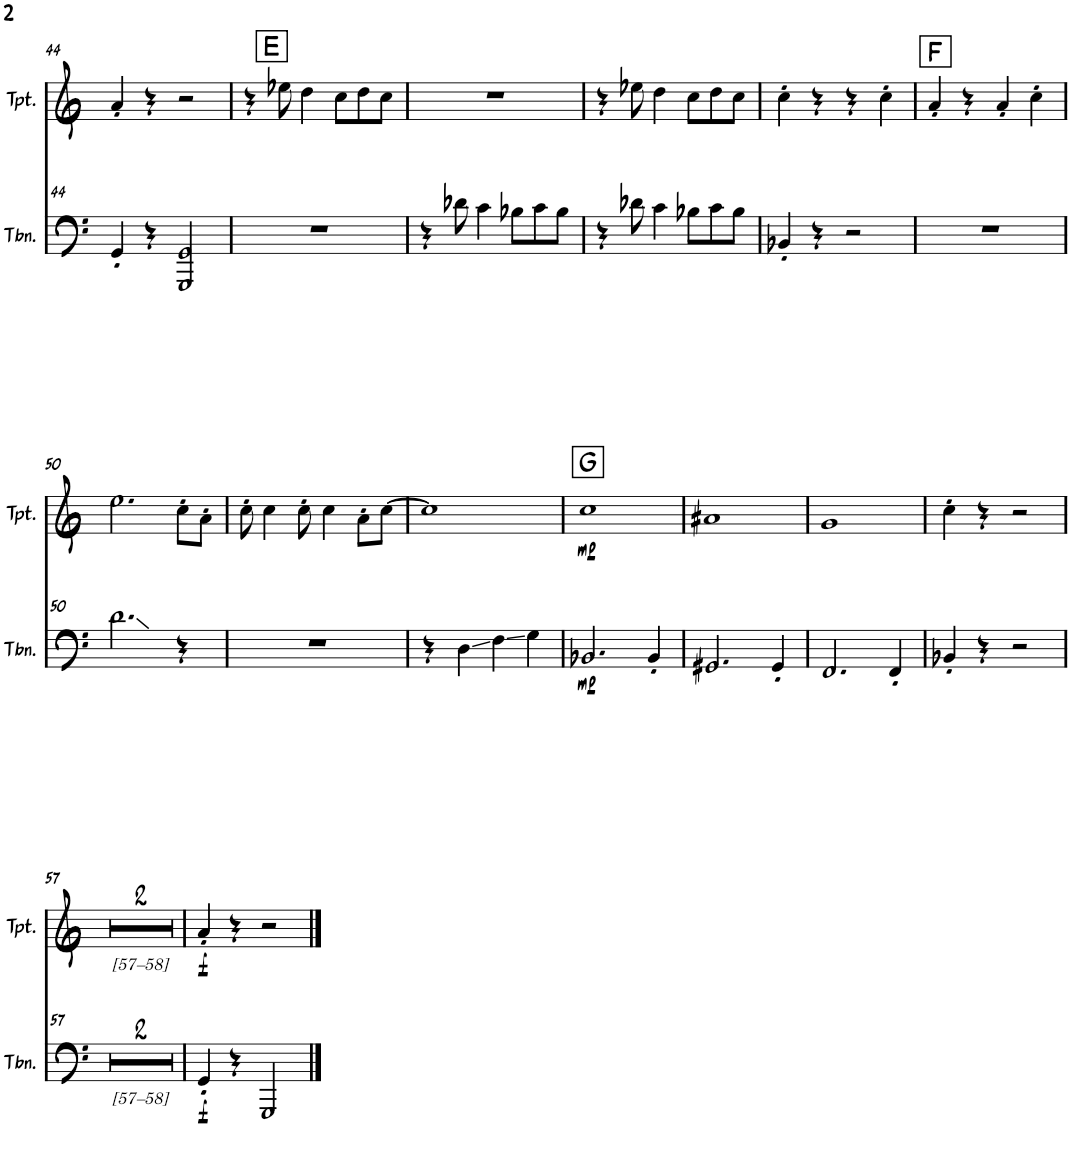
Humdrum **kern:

**kern	**kern	**kern	**dynam	**harte	**kern	**dynam	**kern	**dynam	**kern	**dynam
*part5	*part4	*part4	*part4	*part4	*part3	*part3	*part2	*part2	*part1	*part1
*staff6	*staff5	*staff4	*staff4/5	*	*staff3	*staff3	*staff2	*staff2	*staff1	*staff1
*I"Bass	*I"Piano	*	*	*	*I"Trombone	*	*I"Trumpet	*	*I"Altsaxofon	*
*I'Bass	*I'Piano	*	*	*	*I'Tbn.	*	*I'Tpt.	*	*I'Altsax.	*
!!LO:PB:g=z
*clefF4	*clefF4	*clefG2	*	*	*clefF4	*	*clefG2	*	*clefG2	*
*Trd7c12	*	*	*	*	*	*	*Trd1c2	*	*Trd5c9	*
*k[]	*	*k[b-e-]	*	*	*k[]	*	*k[]	*	*k[f#c#g#]	*
*M4/4	*M4/4	*M4/4	*	*	*M4/4	*	*M4/4	*	*M4/4	*
=44	=44	=44	=44	=44	=44	=44	=44	=44	=44	=44
4G	1GGG 1GG	1G 1B- 1d	.	.	4GG'/	.	4a'/	.	4ee'	.
4D	.	.	.	.	4r	.	4r	.	4r	.
4E	.	.	.	.	2GGG/ 2GG/	.	2r	.	2r	.
4F#X	.	.	.	.	.	.	.	.	.	.
!!LO:REH:place=s1:a:B:rj:fs=14:t=E
=45	=45	=45	=45	=45	=45	=45	=45	=45	=45	=45
!	!	!	!	!LO:H:kt=7	!	!	!	!	!	!
4C	1CCC 1CC	1c 1en 1g 1b-	.	C:7	1r	.	4r	.	4r	.
4C	.	.	.	.	.	.	8ee-X\	.	8bb-X	.
.	.	.	.	.	.	.	4dd\	.	4aa	.
4C	.	.	.	.	.	.	.	.	.	.
.	.	.	.	.	.	.	8cc\L	.	8ggn	.
4C	.	.	.	.	.	.	8dd\	.	8aa\L	.
.	.	.	.	.	.	.	8cc\J	.	8gg\J	.
=46	=46	=46	=46	=46	=46	=46	=46	=46	=46	=46
!	!	!	!	!LO:H:kt=aug	!	!	!	!	!	!
4BB-X	1CCC 1CC	1c 1en 1g#X	.	C:aug	4r	.	1r	.	1r	.
4BB-	.	.	.	.	8d-X\	.	.	.	.	.
.	.	.	.	.	4c\	.	.	.	.	.
4BB-	.	.	.	.	.	.	.	.	.	.
.	.	.	.	.	8B-X\L	.	.	.	.	.
4BB-	.	.	.	.	8c\	.	.	.	.	.
.	.	.	.	.	8B-\J	.	.	.	.	.
=47	=47	=47	=47	=47	=47	=47	=47	=47	=47	=47
!	!	!	!	!LO:H:kt=7	!	!	!	!	!	!
4FF	1FFFF 1FFF	1f 1a 1cc 1ee-	.	F:7	4r	.	4r	.	4r	.
4FF	.	.	.	.	8d-X\	.	8ee-X\	.	8bb-X	.
.	.	.	.	.	4c\	.	4dd\	.	4aa	.
4FF	.	.	.	.	.	.	.	.	.	.
.	.	.	.	.	8B-X\L	.	8cc\L	.	8ggn	.
4FF	.	.	.	.	8c\	.	8dd\	.	8aa\L	.
.	.	.	.	.	8B-\J	.	8cc\J	.	8gg\J	.
=48	=48	=48	=48	=48	=48	=48	=48	=48	=48	=48
4B-X	2.BBBB-X 2.BBB-X	2.B- 2.d 2.f	.	Bb:maj	4BB-X'/	.	4cc'\	.	4ggn'	.
4F	.	.	.	.	4r	.	4r	.	4r	.
4BB-X	.	.	.	.	2r	.	4r	.	4r	.
4D	4DDD 4DD	4d 4f#X 4a 4cc	.	.	.	.	4cc'\	.	4gg'	.
!!LO:REH:place=s1:a:B:rj:fs=14:t=F
=49	=49	=49	=49	=49	=49	=49	=49	=49	=49	=49
2G	2BBB-X 2GG	4r	.	.	1r	.	4a'/	.	4ee'	.
.	.	2G 2B- 2d	.	.	.	.	4r	.	4r	.
2D	2DDD 2DD	.	.	.	.	.	4a'/	.	4ee'	.
.	.	4G 4B- 4d	.	.	.	.	4cc'\	.	4ggn'	.
!!LO:LB:g=z
=50	=50	=50	=50	=50	=50	=50	=50	=50	=50	=50
2E	2EEE 2EE	2En 2G 2B- 2d	.	.	2.d\	.	2.ee\	.	2.bb	.
2E-X	2EEE-X 2EE-X	2E-X 2G 2B- 2d-X	.	.	.	.	.	.	.	.
.	.	.	.	.	4r	.	8cc'\L	.	8ggn'\L	.
.	.	.	.	.	.	.	8a'\J	.	8ee'\J	.
=51	=51	=51	=51	=51	=51	=51	=51	=51	=51	=51
2D	2DDD 2DD	2D 2F#X 2A 2c	.	.	1r	.	8cc'\	.	8ggn'	.
.	.	.	.	.	.	.	4cc\	.	4gg	.
.	.	.	.	.	.	.	8cc'\	.	8gg'	.
!	!	!	!	!LO:H:kt=7	!	!	!	!	!	!
2D-X	2CCC#X 2CC#X	2D-X 2Fn 2A-X 2Bn	.	C#:7	.	.	4cc\	.	4gg	.
.	.	.	.	.	.	.	8a'\L	.	8ee'\L	.
.	.	.	.	.	.	.	[8cc\J	.	[8gg\J	.
=52	=52	=52	=52	=52	=52	=52	=52	=52	=52	=52
1C	1CCC 1CC	1C 1En 1G 1B-	.	.	4r	.	1cc]	.	1gg]	.
.	.	.	.	.	4D\	.	.	.	.	.
.	.	.	.	.	4F\	.	.	.	.	.
.	.	.	.	.	4G\	.	.	.	.	.
!!LO:REH:place=s1:a:B:rj:fs=14:t=G
=53	=53	=53	=53	=53	=53	=53	=53	=53	=53	=53
!	!	!	!LO:DY:b	!	!	!LO:DY:b	!	!LO:DY:b	!	!LO:DY:b
4C	1C 1E 1G 1B-X	4r	f	.	2.BB-X/	mp	1cc	mp	1ggn	mp
*	*	*Xbrackettup	*	*	*	*	*	*	*	*
4C	.	12dd-X\L	.	.	.	.	.	.	.	.
.	.	12cc\	.	.	.	.	.	.	.	.
.	.	12b-\J	.	.	.	.	.	.	.	.
4C	.	12dd-\L	.	.	.	.	.	.	.	.
.	.	12cc\	.	.	.	.	.	.	.	.
.	.	12b-\J	.	.	.	.	.	.	.	.
4C	.	12dd-\L	.	.	4BB-'/	.	.	.	.	.
.	.	12cc\	.	.	.	.	.	.	.	.
.	.	12b-\J	.	.	.	.	.	.	.	.
=54	=54	=54	=54	=54	=54	=54	=54	=54	=54	=54
4BB-X	1C 1E 1G#X	12dd-X\L	.	.	2.GG#X/	.	1a#X	.	1ee#X	.
.	.	12cc\	.	.	.	.	.	.	.	.
.	.	12b-\J	.	.	.	.	.	.	.	.
4BB-	.	12dd-\L	.	.	.	.	.	.	.	.
.	.	12cc\	.	.	.	.	.	.	.	.
.	.	12b-\J	.	.	.	.	.	.	.	.
4BB-	.	12dd-\L	.	.	.	.	.	.	.	.
.	.	12cc\	.	.	.	.	.	.	.	.
.	.	12b-\J	.	.	.	.	.	.	.	.
4BB-	.	12dd-\L	.	.	4GG#'/	.	.	.	.	.
.	.	12cc\	.	.	.	.	.	.	.	.
.	.	12b-\J	.	.	.	.	.	.	.	.
=55	=55	=55	=55	=55	=55	=55	=55	=55	=55	=55
4FF	1F 1A 1c 1e-X	12dd-X\L	.	.	2.FF/	.	1g	.	1dd	.
.	.	12cc\	.	.	.	.	.	.	.	.
.	.	12b-\J	.	.	.	.	.	.	.	.
4FF	.	12dd-\L	.	.	.	.	.	.	.	.
.	.	12cc\	.	.	.	.	.	.	.	.
.	.	12b-\J	.	.	.	.	.	.	.	.
4FF	.	12dd-\L	.	.	.	.	.	.	.	.
.	.	12cc\	.	.	.	.	.	.	.	.
.	.	12b-\J	.	.	.	.	.	.	.	.
4FF	.	12dd-\L	.	.	4FF'/	.	.	.	.	.
.	.	12cc\	.	.	.	.	.	.	.	.
.	.	12b-\J	.	.	.	.	.	.	.	.
=56	=56	=56	=56	=56	=56	=56	=56	=56	=56	=56
4B-X	4BBB-X 4BB-X	4B- 4d 4f	.	.	4BB-X'/	.	4cc'\	.	4ggn'	.
4F	2r	2r	.	.	4r	.	4r	.	4r	.
4BB-X	.	.	.	.	2r	.	2r	.	2r	.
4D	4DD 4D	4d 4f#X 4a 4cc	.	.	.	.	.	.	.	.
!!LO:LB:g=z
=57	=57	=57	=57	=57	=57	=57	=57	=57	=57	=57
2G	4GG' 4G'	4r	.	.	1r	.	1r	.	1r	.
.	4r	4g' 4b-' 4dd'	.	.	.	.	.	.	.	.
2F	4FF' 4F'	4r	.	.	.	.	.	.	.	.
.	4r	4f' 4g' 4b-' 4dd'	.	.	.	.	.	.	.	.
=58	=58	=58	=58	=58	=58	=58	=58	=58	=58	=58
4.E-X	4EE-X' 4E-X'	4r	.	.	1r	.	1r	.	1r	.
.	8r	4e-' 4g' 4b-' 4dd-X'	.	.	.	.	.	.	.	.
4D	4DD'	.	.	.	.	.	.	.	.	.
.	.	4r	.	.	.	.	.	.	.	.
4.D	4D'	.	.	.	.	.	.	.	.	.
.	.	4d' 4f#X' 4a' 4cc'	.	.	.	.	.	.	.	.
.	8r	.	.	.	.	.	.	.	.	.
=	=	=	=	=	=	=	=	=	=	=
*-	*-	*-	*-	*-	*-	*-	*-	*-	*-	*-
